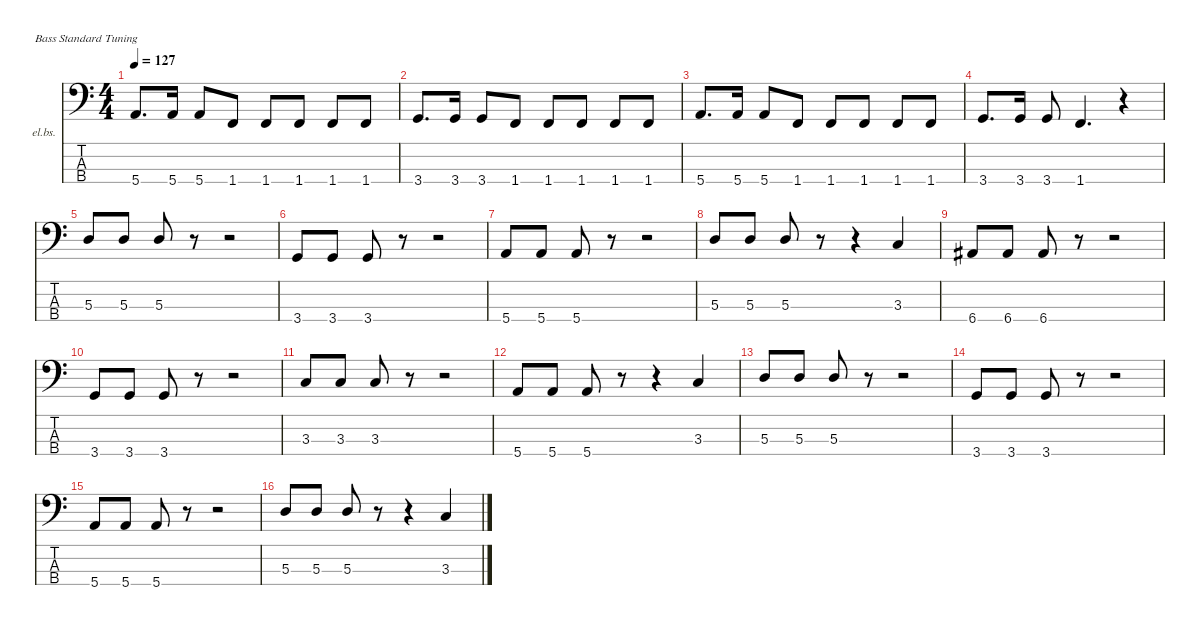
\defaultSystemsLayout 4
\hideDynamics
\bracketExtendMode nobrackets
\firstSystemTrackNameOrientation horizontal
\otherSystemsTrackNameOrientation horizontal
\track ("Bass" "el.bs.") {instrument electricbassfinger}
\staff {score tabs}
\tuning (G2 D2 A1 E1)
\ts (4 4)
\tempo 127
\clef f4
\ks c
5.4.8{d dy f beam Up} 5.4.16{beam Up} 5.4.8{beam Up} 1.4.8{beam Up} 1.4.8{beam Up} 1.4.8{beam Up} 1.4.8{beam Up} 1.4.8{beam Up} |
3.4.8{d beam Up} 3.4.16{beam Up} 3.4.8{beam Up} 1.4.8{beam Up} 1.4.8{beam Up} 1.4.8{beam Up} 1.4.8{beam Up} 1.4.8{beam Up} |
5.4.8{d beam Up} 5.4.16{beam Up} 5.4.8{beam Up} 1.4.8{beam Up} 1.4.8{beam Up} 1.4.8{beam Up} 1.4.8{beam Up} 1.4.8{beam Up} |
3.4.8{d beam Up} 3.4.16{beam Up} 3.4.8{beam Up} 1.4.4{d beam Up} r.4{beam Up} |
5.3.8{beam Up} 5.3.8{beam Up} 5.3.8{beam Up} r.8{beam Up} r.2{beam Up} |
3.4.8{beam Up} 3.4.8{beam Up} 3.4.8{beam Up} r.8{beam Up} r.2{beam Up} |
5.4.8{beam Up} 5.4.8{beam Up} 5.4.8{beam Up} r.8{beam Up} r.2{beam Up} |
5.3.8{beam Up} 5.3.8{beam Up} 5.3.8{beam Up} r.8{beam Up} r.4{beam Up} 3.3.4{beam Up} |
6.4{acc #}.8{beam Up} 6.4{acc #}.8{beam Up} 6.4{acc #}.8{beam Up} r.8{beam Up} r.2{beam Up} |
3.4.8{beam Up} 3.4.8{beam Up} 3.4.8{beam Up} r.8{beam Up} r.2{beam Up} |
3.3.8{beam Up} 3.3.8{beam Up} 3.3.8{beam Up} r.8{beam Up} r.2{beam Up} |
5.4.8{beam Up} 5.4.8{beam Up} 5.4.8{beam Up} r.8{beam Up} r.4{beam Up} 3.3.4{beam Up} |
5.3.8{beam Up} 5.3.8{beam Up} 5.3.8{beam Up} r.8{beam Up} r.2{beam Up} |
3.4.8{beam Up} 3.4.8{beam Up} 3.4.8{beam Up} r.8{beam Up} r.2{beam Up} |
5.4.8{beam Up} 5.4.8{beam Up} 5.4.8{beam Up} r.8{beam Up} r.2{beam Up} |
5.3.8{beam Up} 5.3.8{beam Up} 5.3.8{beam Up} r.8{beam Up} r.4{beam Up} 3.3.4{beam Up}
